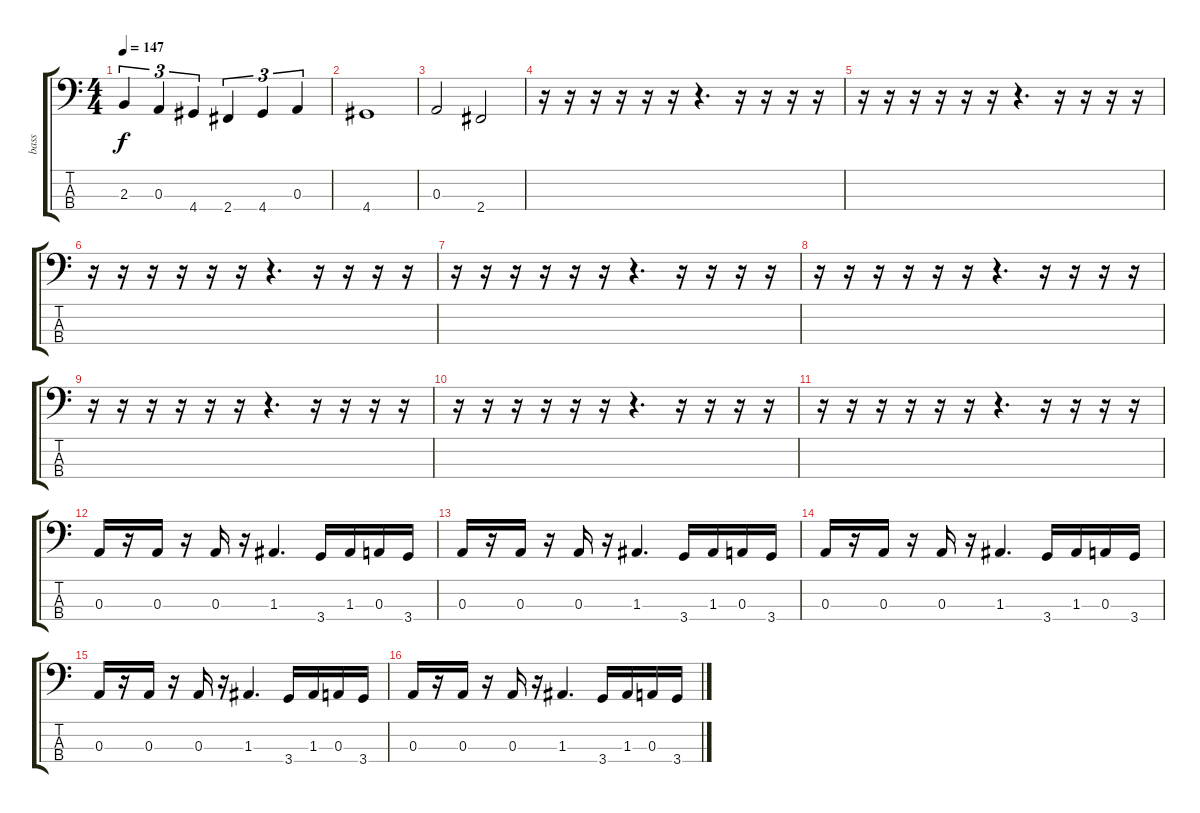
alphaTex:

\track ("bass" "bass") {instrument electricbassfinger}
\staff {score tabs}
\tuning (G2 D2 A1 E1) {hide}
\ts (4 4)
\tempo 147
\clef f4
\ks c
2.3.4{tu (3 2) dy f} 0.3.4{tu (3 2)} 4.4.4{tu (3 2)} 2.4.4{tu (3 2)} 4.4.4{tu (3 2)} 0.3.4{tu (3 2)} |
4.4.1 |
0.3.2 2.4.2 |
r.16 r.16 r.16 r.16 r.16 r.16 r.4{d} r.16 r.16 r.16 r.16 |
r.16 r.16 r.16 r.16 r.16 r.16 r.4{d} r.16 r.16 r.16 r.16 |
r.16 r.16 r.16 r.16 r.16 r.16 r.4{d} r.16 r.16 r.16 r.16 |
r.16 r.16 r.16 r.16 r.16 r.16 r.4{d} r.16 r.16 r.16 r.16 |
r.16 r.16 r.16 r.16 r.16 r.16 r.4{d} r.16 r.16 r.16 r.16 |
r.16 r.16 r.16 r.16 r.16 r.16 r.4{d} r.16 r.16 r.16 r.16 |
r.16 r.16 r.16 r.16 r.16 r.16 r.4{d} r.16 r.16 r.16 r.16 |
r.16 r.16 r.16 r.16 r.16 r.16 r.4{d} r.16 r.16 r.16 r.16 |
0.3.16 r.16 0.3.16 r.16 0.3.16 r.16 1.3.4{d} 3.4.16 1.3.16 0.3.16 3.4.16 |
0.3.16 r.16 0.3.16 r.16 0.3.16 r.16 1.3.4{d} 3.4.16 1.3.16 0.3.16 3.4.16 |
0.3.16 r.16 0.3.16 r.16 0.3.16 r.16 1.3.4{d} 3.4.16 1.3.16 0.3.16 3.4.16 |
0.3.16 r.16 0.3.16 r.16 0.3.16 r.16 1.3.4{d} 3.4.16 1.3.16 0.3.16 3.4.16 |
0.3.16 r.16 0.3.16 r.16 0.3.16 r.16 1.3.4{d} 3.4.16 1.3.16 0.3.16 3.4.16
